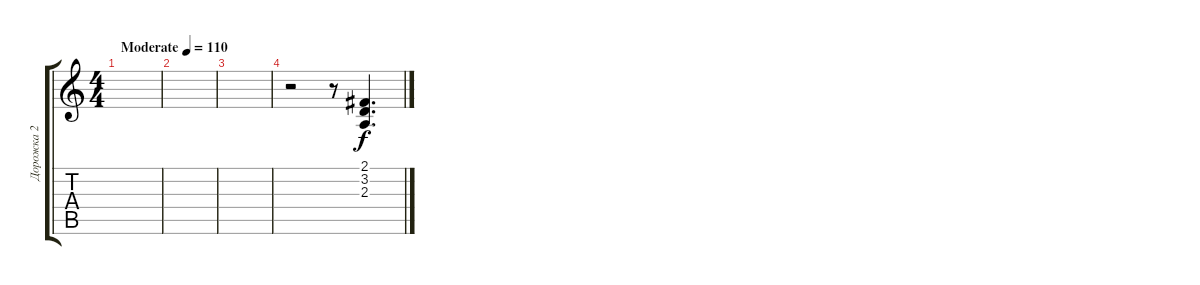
\track ("Дорожка 2" "Дорожка 2") {instrument brightacousticpiano}
\staff {score tabs}
\tuning (E4 B3 G3 D3 A2 E2) {hide}
\ts (4 4)
\tempo (110 "Moderate")
\clef g2
\ks c
|
|
|
r.2 r.8 (2.1 3.2 2.3).4{d}
